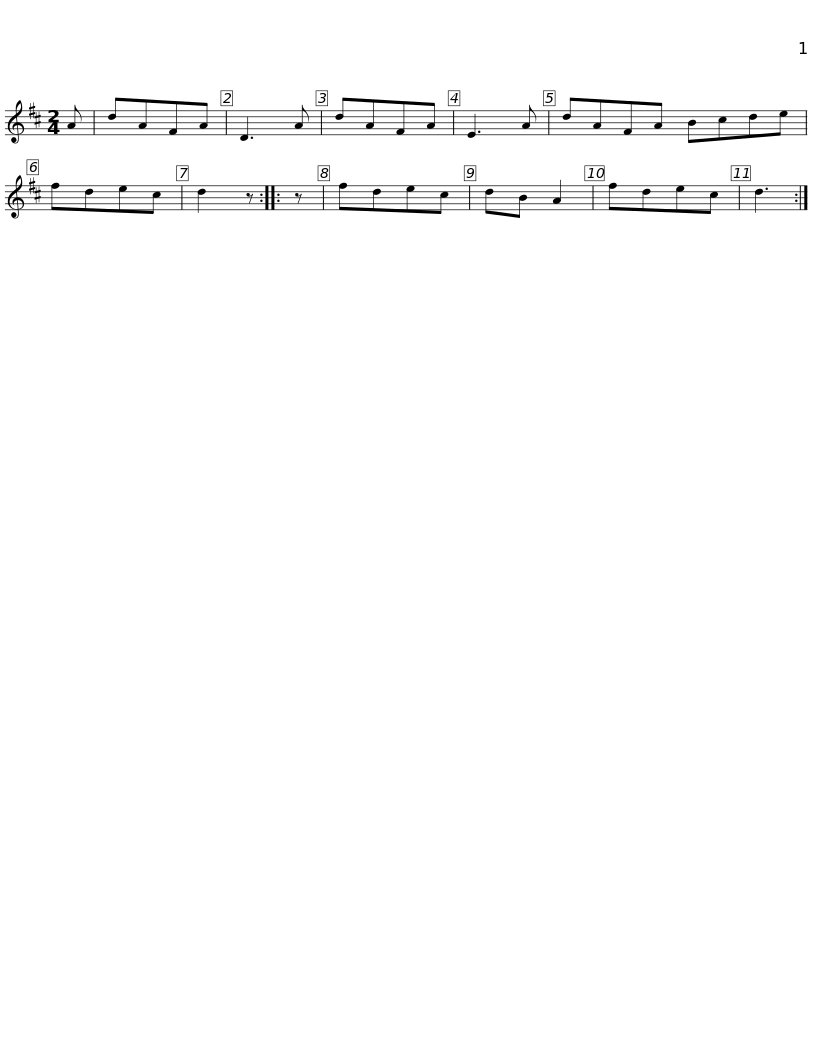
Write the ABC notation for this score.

X:1
L:1/8
M:2/4
I:linebreak $
K:D
V:1 treble
V:1
 A | dAFA | D3 A | dAFA | E3 A | %5
 dAFA Bcde | fdec | d2 z :: z | fdec | %10
 dB A2 |$ fdec | d3 :| %13
